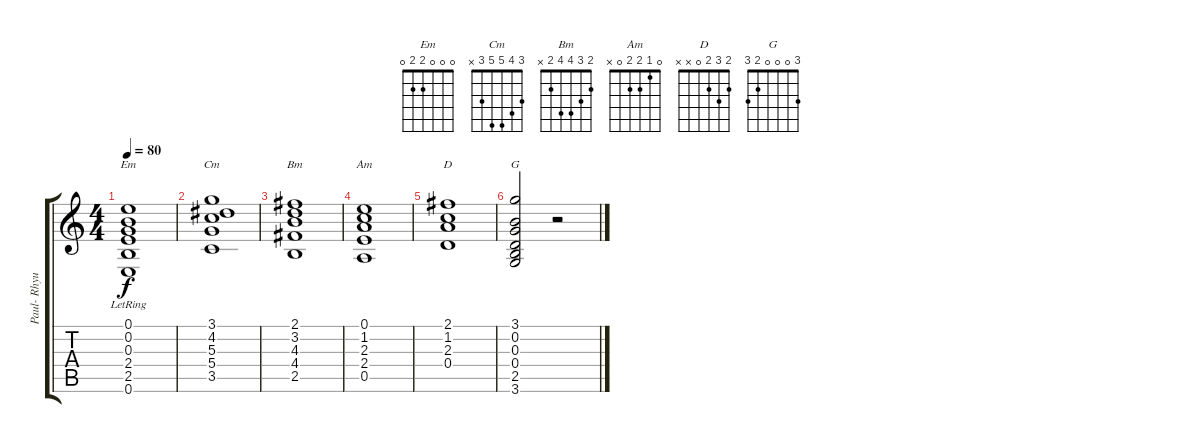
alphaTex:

\track ("Paul- Rhyum Guitar" "Paul- Rhyu") {instrument acousticguitarsteel}
\staff {score tabs}
\tuning (E4 B3 G3 D3 A2 E2) {hide}
\chord ("Em" 0 0 0 2 2 0)
\chord ("Cm" 3 4 5 5 3 x)
\chord ("Bm" 2 3 4 4 2 x)
\chord ("Am" 0 1 2 2 0 x)
\chord ("D" 2 3 2 0 x x)
\chord ("G" 3 0 0 0 2 3)
\ts (4 4)
\tempo 80
\clef g2
\ks c
(0.1 0.2{lr} 0.3 2.4 2.5 0.6).1{ch "Em" dy f} |
(3.1 4.2 5.3 5.4 3.5).1{ch "Cm"} |
(2.1 3.2 4.3 4.4 2.5).1{ch "Bm"} |
(0.1 1.2 2.3 2.4 0.5).1{ch "Am"} |
(2.1 1.2 2.3 0.4).1{ch "D"} |
(3.1 0.2 0.3 0.4 2.5 3.6).2{ch "G"} r.2
